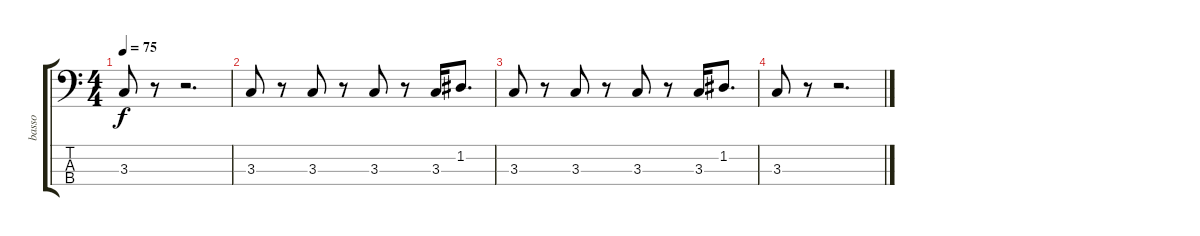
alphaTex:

\track ("basso" "basso") {instrument electricbassfinger}
\staff {score tabs}
\tuning (G2 D2 A1 E1) {hide}
\ts (4 4)
\tempo 75
\clef f4
\ks c
3.3.8{dy f} r.8 r.2{d} |
3.3.8 r.8 3.3.8 r.8 3.3.8 r.8 3.3.16 1.2.8{d} |
3.3.8 r.8 3.3.8 r.8 3.3.8 r.8 3.3.16 1.2.8{d} |
3.3.8 r.8 r.2{d}
